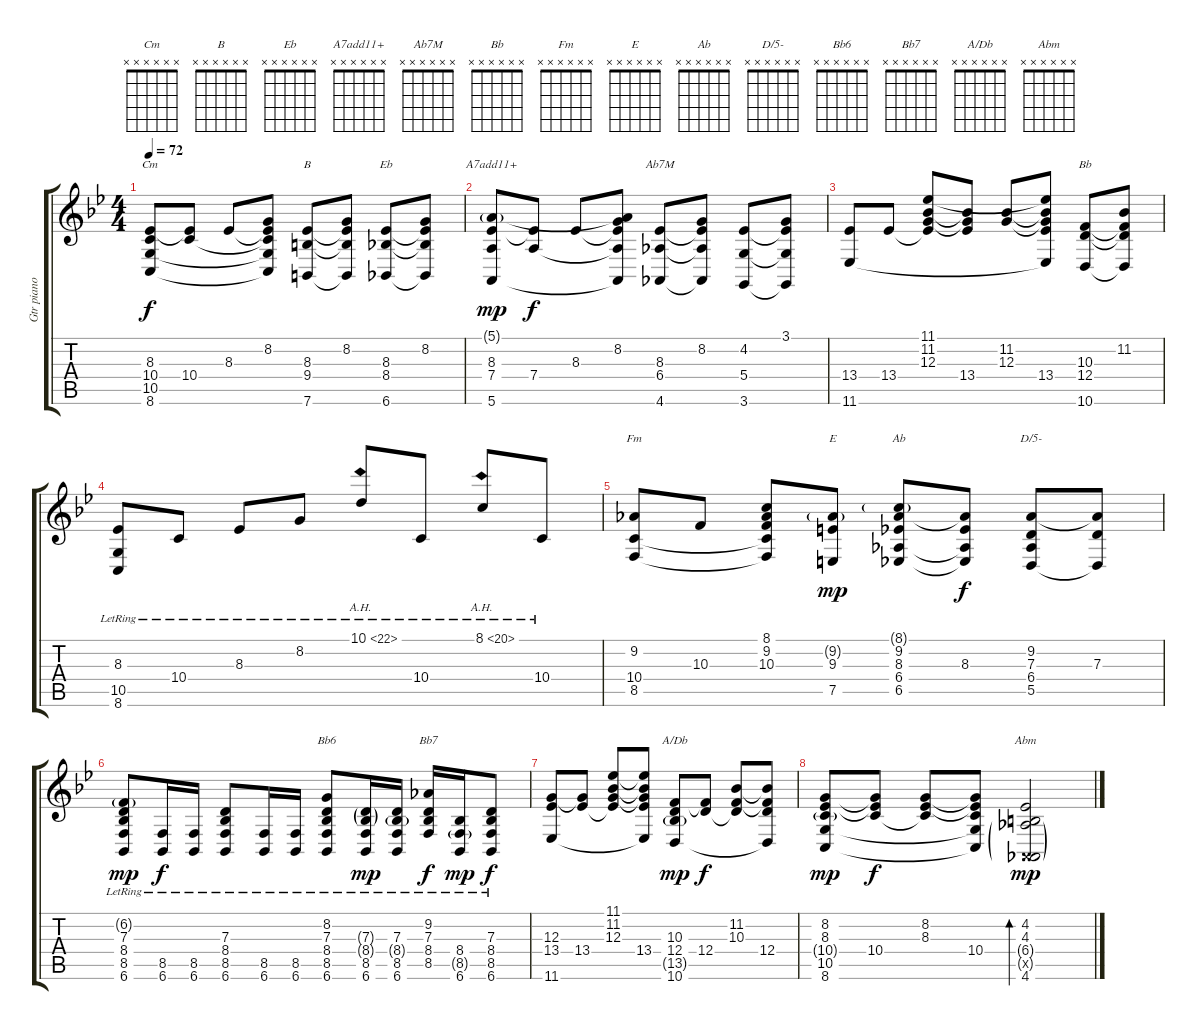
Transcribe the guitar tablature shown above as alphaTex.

\track ("Gtr piano adap (optional)" "Gtr piano ") {instrument acousticgrandpiano}
\staff {score tabs}
\tuning (E4 B3 G3 D3 A2 E2) {hide}
\chord ("Cm" x x x x x x)
\chord ("B" x x x x x x)
\chord ("Eb" x x x x x x)
\chord ("A7add11+" x x x x x x)
\chord ("Ab7M" x x x x x x)
\chord ("Bb" x x x x x x)
\chord ("Fm" x x x x x x)
\chord ("E" x x x x x x)
\chord ("Ab" x x x x x x)
\chord ("D/5-" x x x x x x)
\chord ("Bb6" x x x x x x)
\chord ("Bb7" x x x x x x)
\chord ("A/Db" x x x x x x)
\chord ("Abm" x x x x x x)
\ts (4 4)
\tempo 72
\clef g2
\ks bb
(8.3 10.4 10.5 8.6).8{ch "Cm" dy f} (8.3{t} 10.4).8 8.3.8 (8.2 8.3{t} 10.4{t} 10.5{t} 8.6{t}).8 (8.3 9.4 7.6).8{ch "B"} (8.2 8.3{t} 9.4{t} 7.6{t}).8 (8.3 8.4 6.6).8{ch "Eb"} (8.2 8.3{t} 8.4{t} 6.6{t}).8 |
(5.1{g} 8.3 7.4 5.6).8{ch "A7add11+" dy mp} (8.3{t} 7.4).8{dy f} 8.3.8 (5.1{t} 8.2 8.3{t} 7.4{t} 5.6{t}).8 (8.3 6.4 4.6).8{ch "Ab7M"} (8.2 8.3{t} 6.4{t} 4.6{t}).8 (4.2 5.4 3.6).8 (3.1 4.2{t} 5.4{t} 3.6{t}).8 |
(13.4 11.6).8 13.4.8 (11.1 11.2 12.3 13.4{t}).8 (11.2{t} 12.3{t} 13.4).8 (11.2 12.3).8 (11.1{t} 11.2{t} 12.3{t} 13.4 11.6{t}).8 (10.3 12.4 10.6).8{ch "Bb"} (11.2 10.3{t} 12.4{t} 10.6{t}).8 |
(8.3{lr} 10.5{lr} 8.6{lr}).8 10.4{lr}.8 8.3{lr}.8 8.2{lr}.8 10.1{ah 12 lr}.8 10.4{lr}.8 8.1{ah 12 lr}.8 10.4{lr}.8 |
(9.2 10.4 8.5).8{ch "Fm"} 10.3.8 (8.1 9.2 10.3 10.4{t} 8.5{t}).8 (9.2{g} 9.3 7.5).8{ch "E" dy mp} (8.1{g} 9.2 8.3 6.4 6.5).8{ch "Ab"} (9.2{t} 8.3 6.4{t} 6.5{t}).8{dy f} (9.2 7.3 6.4 5.5).8{ch "D/5-"} (9.2{t} 7.3 5.5{t}).8 |
(6.2{g lr} 7.3{lr} 8.4{lr} 8.5{lr} 6.6{lr}).8{dy mp} (8.5{lr} 6.6{lr}).16{dy f} (8.5{lr} 6.6{lr}).16 (7.3{lr} 8.4{lr} 8.5{lr} 6.6{lr}).8 (8.5{lr} 6.6{lr}).16 (8.5{lr} 6.6{lr}).16 (8.2{lr} 7.3{lr} 8.4{lr} 8.5{lr} 6.6{lr}).8{ch "Bb6"} (7.3{g lr} 8.4{g lr} 8.5{lr} 6.6{lr}).16{dy mp} (7.3{lr} 8.4{g lr} 8.5{lr} 6.6{lr}).16 (9.2{lr} 7.3{lr} 8.4{lr} 8.5{lr}).16{ch "Bb7" dy f} (8.4{lr} 8.5{g lr} 6.6{lr}).16{dy mp} (7.3{lr} 8.4{lr} 8.5{lr} 6.6{lr}).8{dy f} |
(12.3 13.4 11.6).8 (12.3{t} 13.4).8 (11.1 11.2 12.3 13.4{t}).8 (11.1{t} 11.2{t} 12.3{t} 13.4 11.6{t}).8 (10.3 12.4 13.5{g} 10.6).8{ch "A/Db" dy mp} (10.3{t} 12.4).8{dy f} (11.2 10.3 12.4{t}).8 (11.2{t} 10.3{t} 12.4 10.6{t}).8 |
(8.2 8.3 10.4{g} 10.5 8.6).8{dy mp} (8.2{t} 8.3{t} 10.4).8{dy f} (8.2 8.3 10.4{t}).8 (8.2{t} 8.3{t} 10.4 10.5{t} 8.6{t}).8 (4.2 4.3 6.4{g} 0.5{g x} 4.6).2{bd 120 ch "Abm" dy mp}
